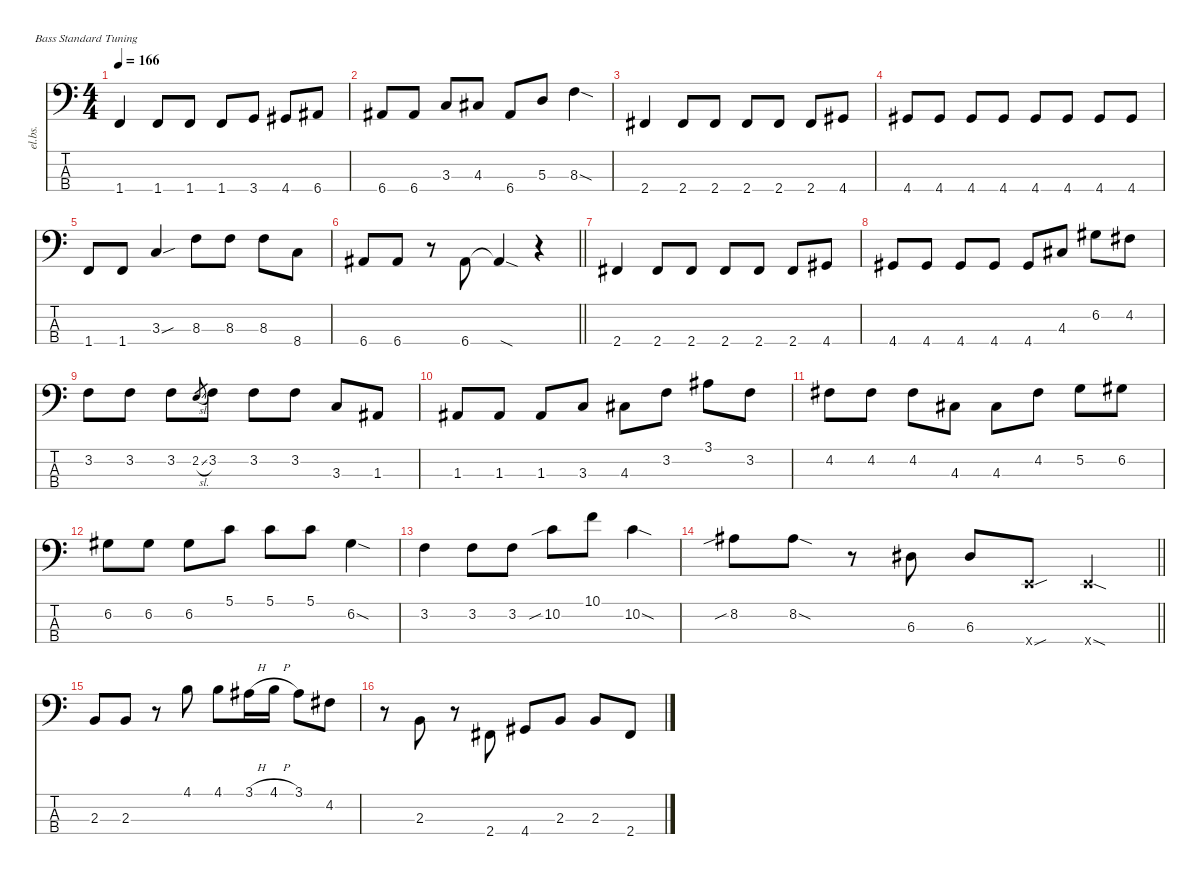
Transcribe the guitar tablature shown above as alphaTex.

\defaultSystemsLayout 4
\hideDynamics
\bracketExtendMode nobrackets
\track ("Electric Bass" "el.bs.") {mute instrument electricbassfinger}
\staff {score tabs}
\tuning (G2 D2 A1 E1)
\ts (4 4)
\tempo 166
\clef f4
\ks c
1.4.4{dy mf beam Up} 1.4.8{beam Up} 1.4.8{beam Up} 1.4.8{beam Up} 3.4.8{beam Up} 4.4{acc #}.8{beam Up} 6.4{acc #}.8{beam Up} |
6.4{acc #}.8{beam Up} 6.4{acc #}.8{beam Up} 3.3.8{beam Up} 4.3{acc #}.8{beam Up} 6.4{acc #}.8{beam Up} 5.3.8{beam Up} 8.3{sod}.4{beam Down} |
2.4{acc #}.4{beam Up} 2.4{acc #}.8{beam Up} 2.4{acc #}.8{beam Up} 2.4{acc #}.8{beam Up} 2.4{acc #}.8{beam Up} 2.4{acc #}.8{beam Up} 4.4{acc #}.8{beam Up} |
4.4{acc #}.8{beam Up} 4.4{acc #}.8{beam Up} 4.4{acc #}.8{beam Up} 4.4{acc #}.8{beam Up} 4.4{acc #}.8{beam Up} 4.4{acc #}.8{beam Up} 4.4{acc #}.8{beam Up} 4.4{acc #}.8{beam Up} |
1.4.8{beam Up} 1.4.8{beam Up} 3.3{sou}.4{beam Up} 8.3.8{beam Down} 8.3.8{beam Down} 8.3.8{beam Down} 8.4.8{beam Down} |
\barLineRight lightlight
6.4{acc #}.8{beam Up} 6.4{acc #}.8{beam Up} r.8{beam Down} 6.4{acc #}.8{beam Up} 6.4{sod t acc #}.4{beam Up} r.4{beam Down} |
2.4{acc #}.4{beam Up} 2.4{acc #}.8{beam Up} 2.4{acc #}.8{beam Up} 2.4{acc #}.8{beam Up} 2.4{acc #}.8{beam Up} 2.4{acc #}.8{beam Up} 4.4{acc #}.8{beam Up} |
4.4{acc #}.8{beam Up} 4.4{acc #}.8{beam Up} 4.4{acc #}.8{beam Up} 4.4{acc #}.8{beam Up} 4.4{acc #}.8{beam Up} 4.3{acc #}.8{beam Up} 6.2{acc #}.8{beam Down} 4.2{acc #}.8{beam Down} |
3.2.8{beam Down} 3.2.8{beam Down} 3.2.8{beam Down} 2.2{sl}.8{gr beam Up} 3.2.8{beam Down} 3.2.8{beam Down} 3.2.8{beam Down} 3.3.8{beam Up} 1.3{acc #}.8{beam Up} |
1.3{acc #}.8{beam Up} 1.3{acc #}.8{beam Up} 1.3{acc #}.8{beam Up} 3.3.8{beam Up} 4.3{acc #}.8{beam Down} 3.2.8{beam Down} 3.1{acc #}.8{beam Down} 3.2.8{beam Down} |
4.2{acc #}.8{beam Down} 4.2{acc #}.8{beam Down} 4.2{acc #}.8{beam Down} 4.3{acc #}.8{beam Down} 4.3{acc #}.8{beam Down} 4.2{acc #}.8{beam Down} 5.2.8{beam Down} 6.2{acc #}.8{beam Down} |
6.2{acc #}.8{beam Down} 6.2{acc #}.8{beam Down} 6.2{acc #}.8{beam Down} 5.1.8{beam Down} 5.1.8{beam Down} 5.1.8{beam Down} 6.2{sod acc #}.4{beam Down} |
3.2.4{beam Down} 3.2.8{beam Down} 3.2.8{beam Down} 10.2{sib}.8{beam Down} 10.1.8{beam Down} 10.2{sod}.4{beam Down} |
\barLineRight lightlight
8.2{sib acc #}.8{beam Down} 8.2{sod acc #}.8{beam Down} r.8{beam Down} 6.3{acc #}.8{beam Down} 6.3{acc #}.8{beam Up} 0.4{sou x}.8{beam Up} 0.4{sod x}.4{beam Up} |
2.3.8{beam Up} 2.3.8{beam Up} r.8{beam Down} 4.1.8{beam Down} 4.1.8{beam Down} 3.1{h acc #}.16{beam Down} 4.1{h}.16{beam Down} 3.1{acc #}.8{beam Down} 4.2{acc #}.8{beam Down} |
r.8{beam Down} 2.3.8{beam Up} r.8{beam Down} 2.4{acc #}.8{beam Up} 4.4{acc #}.8{beam Up} 2.3.8{beam Up} 2.3.8{beam Up} 2.4{acc #}.8{beam Up}
